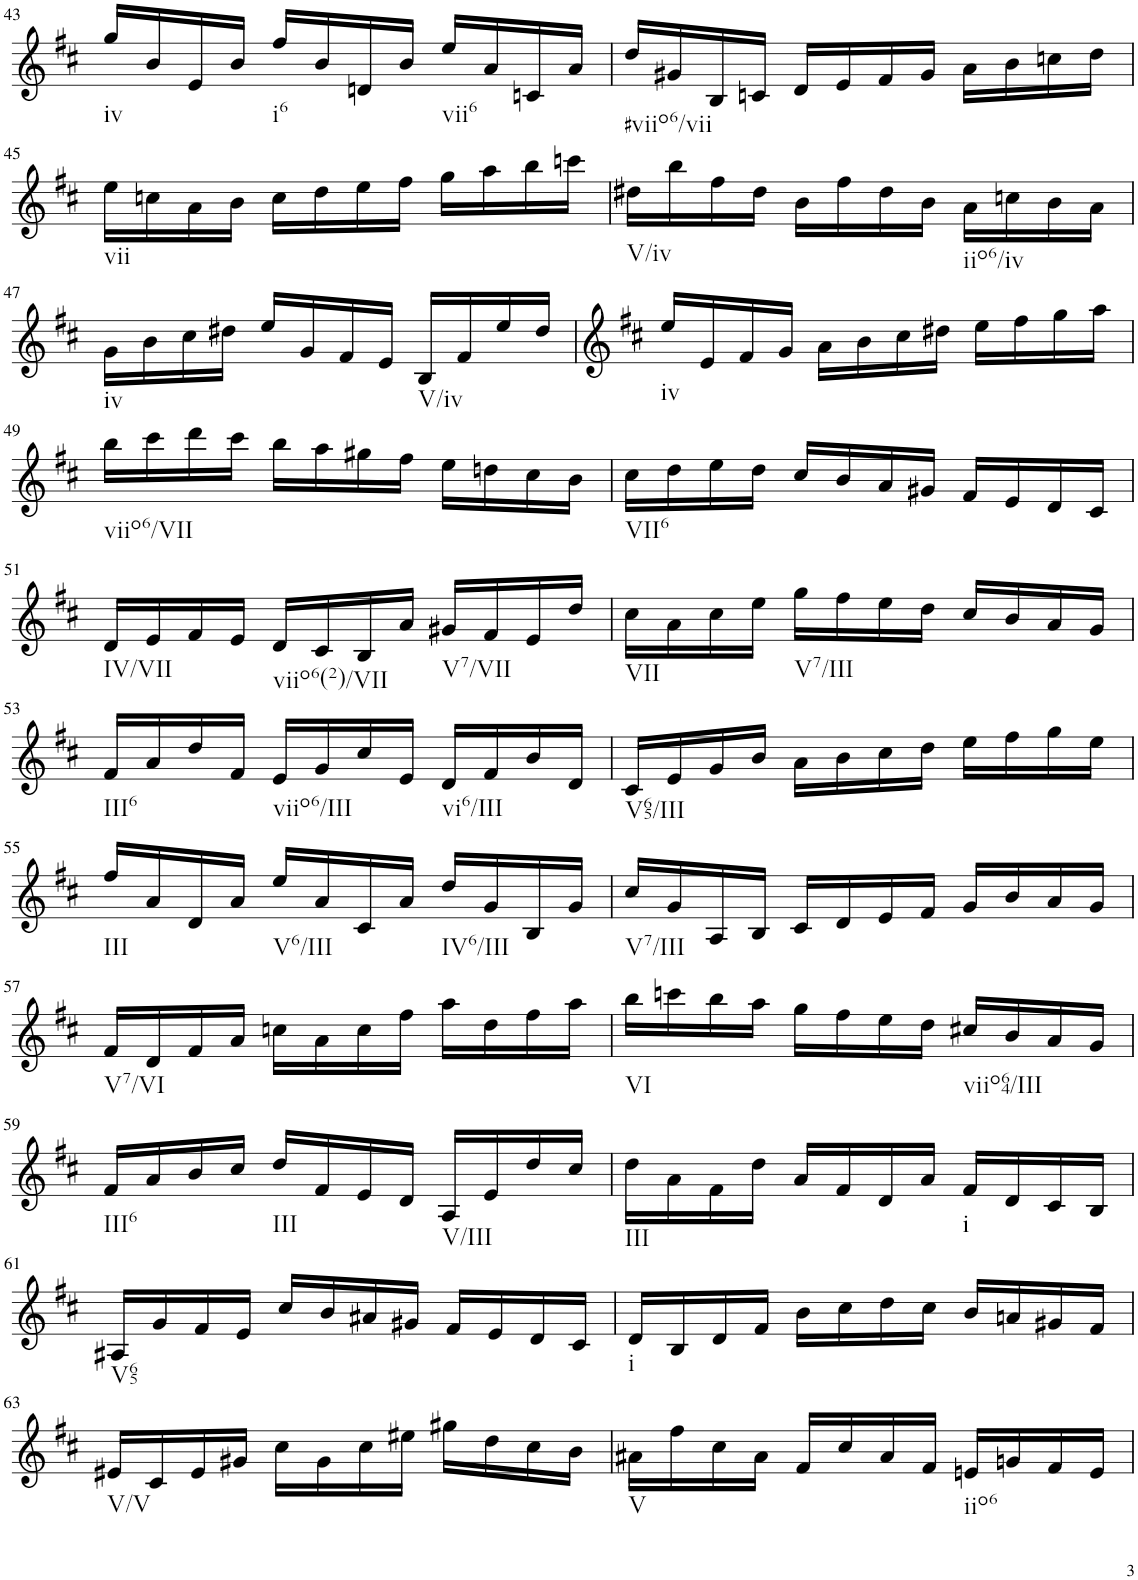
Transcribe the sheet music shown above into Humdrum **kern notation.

**kern
*part1
*staff1
*I"Violin
*I'Vln.
!!LO:PB:g=z
*clefG2
*k[f#c#]
*M3/4
=43
!LO:TX:b:t=iv
16gg/LL
16b/
16e/
16b/JJ
!LO:TX:b:t=i6
16ff#/LL
16b/
16dn/
16b/JJ
!LO:TX:b:t=vii6
16ee/LL
16a/
16cn/
16a/JJ
=44
!LO:TX:b:t=#viio6/vii
16dd/LL
16g#X/
16B/
16cn/JJ
16d/LL
16e/
16f#/
16g#/JJ
16a\LL
16b\
16ccn\
16dd\JJ
!!LO:LB:g=z
=45
!LO:TX:b:t=vii
16ee\LL
16ccn\
16a\
16b\JJ
16cc\LL
16dd\
16ee\
16ff#\JJ
16gg\LL
16aa\
16bb\
16cccn\JJ
=46
!LO:TX:b:t=V/iv
16dd#X\LL
16bb\
16ff#\
16dd#\JJ
16b\LL
16ff#\
16dd#\
16b\JJ
!LO:TX:b:t=iio6/iv
16a\LL
16ccn\
16b\
16a\JJ
!!LO:LB:g=z
=47
!LO:TX:b:t=iv
16g\LL
16b\
16cc#\
16dd#X\JJ
16ee/LL
16g/
16f#/
16e/JJ
!LO:TX:b:t=V/iv
16B/LL
16f#/
16ee/
16dd#/JJ
=48
*k[f#c#]
!LO:TX:b:t=iv
16ee/LL
16e/
16f#/
16g/JJ
16a\LL
16b\
16cc#\
16dd#X\JJ
16ee\LL
16ff#\
16gg\
16aa\JJ
!!LO:LB:g=z
=49
!LO:TX:b:t=viio6/VII
16bb\LL
16ccc#\
16ddd\
16ccc#\JJ
16bb\LL
16aa\
16gg#X\
16ff#\JJ
16ee\LL
16ddn\
16cc#\
16b\JJ
=50
!LO:TX:b:t=VII6
16cc#\LL
16dd\
16ee\
16dd\JJ
16cc#/LL
16b/
16a/
16g#X/JJ
16f#/LL
16e/
16d/
16c#/JJ
!!LO:LB:g=z
=51
!LO:TX:b:t=IV/VII
16d/LL
16e/
16f#/
16e/JJ
!LO:TX:b:t=viio6(2)/VII
16d/LL
16c#/
16B/
16a/JJ
!LO:TX:b:t=V7/VII
16g#X/LL
16f#/
16e/
16dd/JJ
=52
!LO:TX:b:t=VII
16cc#\LL
16a\
16cc#\
16ee\JJ
!LO:TX:b:t=V7/III
16gg\LL
16ff#\
16ee\
16dd\JJ
16cc#/LL
16b/
16a/
16g/JJ
!!LO:LB:g=z
=53
!LO:TX:b:t=III6
16f#/LL
16a/
16dd/
16f#/JJ
!LO:TX:b:t=viio6/III
16e/LL
16g/
16cc#/
16e/JJ
!LO:TX:b:t=vi6/III
16d/LL
16f#/
16b/
16d/JJ
=54
!LO:TX:b:t=V65/III
16c#/LL
16e/
16g/
16b/JJ
16a\LL
16b\
16cc#\
16dd\JJ
16ee\LL
16ff#\
16gg\
16ee\JJ
!!LO:LB:g=z
=55
!LO:TX:b:t=III
16ff#/LL
16a/
16d/
16a/JJ
!LO:TX:b:t=V6/III
16ee/LL
16a/
16c#/
16a/JJ
!LO:TX:b:t=IV6/III
16dd/LL
16g/
16B/
16g/JJ
=56
!LO:TX:b:t=V7/III
16cc#/LL
16g/
16A/
16B/JJ
16c#/LL
16d/
16e/
16f#/JJ
16g/LL
16b/
16a/
16g/JJ
!!LO:LB:g=z
=57
!LO:TX:b:t=V7/VI
16f#/LL
16d/
16f#/
16a/JJ
16ccn\LL
16a\
16cc\
16ff#\JJ
16aa\LL
16dd\
16ff#\
16aa\JJ
=58
!LO:TX:b:t=VI
16bb\LL
16cccn\
16bb\
16aa\JJ
16gg\LL
16ff#\
16ee\
16dd\JJ
!LO:TX:b:t=viio64/III
16cc#X/LL
16b/
16a/
16g/JJ
!!LO:LB:g=z
=59
!LO:TX:b:t=III6
16f#/LL
16a/
16b/
16cc#/JJ
!LO:TX:b:t=III
16dd/LL
16f#/
16e/
16d/JJ
!LO:TX:b:t=V/III
16A/LL
16e/
16dd/
16cc#/JJ
=60
!LO:TX:b:t=III
16dd\LL
16a\
16f#\
16dd\JJ
16a/LL
16f#/
16d/
16a/JJ
!LO:TX:b:t=i
16f#/LL
16d/
16c#/
16B/JJ
!!LO:LB:g=z
=61
!LO:TX:b:t=V65
16A#X/LL
16g/
16f#/
16e/JJ
16cc#/LL
16b/
16a#X/
16g#X/JJ
16f#/LL
16e/
16d/
16c#/JJ
=62
!LO:TX:b:t=i
16d/LL
16B/
16d/
16f#/JJ
16b\LL
16cc#\
16dd\
16cc#\JJ
16b/LL
16an/
16g#X/
16f#/JJ
!!LO:LB:g=z
=63
!LO:TX:b:t=V/V
16e#X/LL
16c#/
16e#/
16g#X/JJ
16cc#\LL
16g#\
16cc#\
16ee#X\JJ
16gg#X\LL
16dd\
16cc#\
16b\JJ
=64
!LO:TX:b:t=V
16a#X\LL
16ff#\
16cc#\
16a#\JJ
16f#/LL
16cc#/
16a#/
16f#/JJ
!LO:TX:b:t=iio6
16en/LL
16gn/
16f#/
16e/JJ
=
*-
